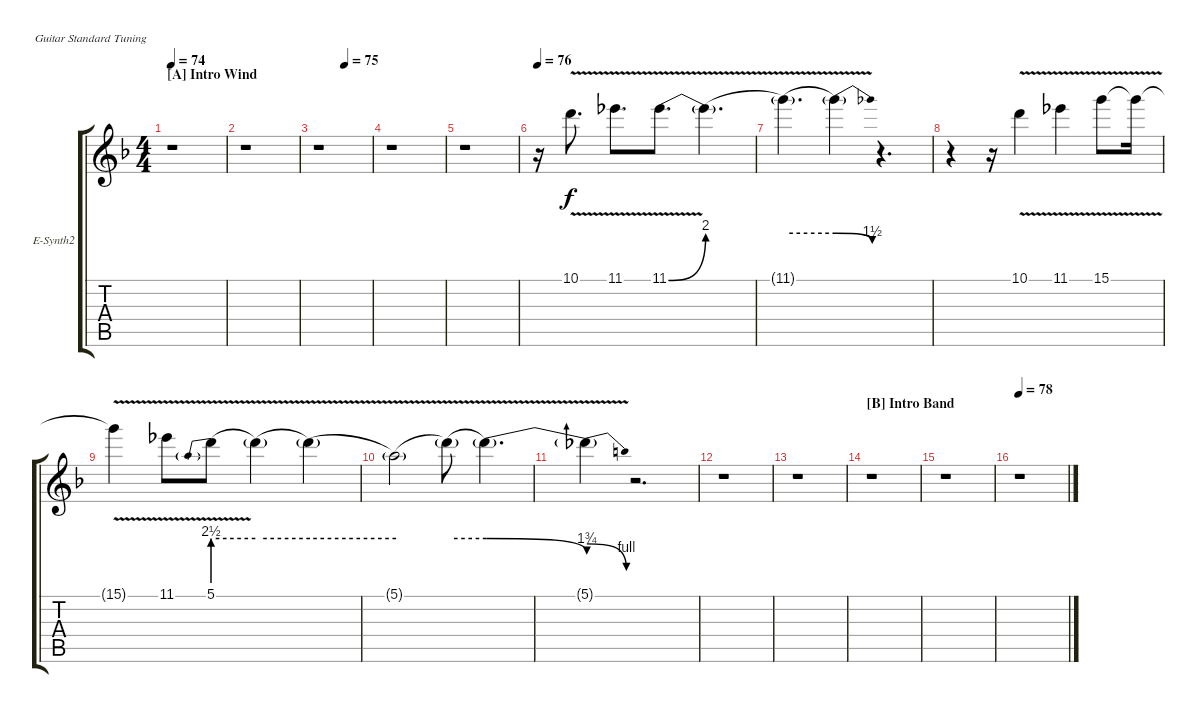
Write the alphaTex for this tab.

\bracketExtendMode groupsimilarinstruments
\firstSystemTrackNameOrientation horizontal
\otherSystemsTrackNameOrientation horizontal
\track ("Claude Schnell 2" "E-Synth2") {instrument acousticguitarsteel}
\staff {score tabs}
\tuning (E4 B3 G3 D3 A2 E2)
\ts (4 4)
\section ("A" "Intro Wind")
\tempo 74
\clef g2
\ks dminor
r.1{dy f instrument acousticguitarsteel} |
r.1 |
\tempo (75 0.5)
r.1 |
\beaming (8 2 2 2 2)
\scale
0.487395 r.1 |
\scale
0.256303 r.1 |
\tempo 76
\scale
0.256303 r.16 10.1{v}.8{d} 11.1{v}.8{d} 11.1{be (bend 0 0 16.2 8) v}.8{d} 11.1{be (hold 0 0 60 0) v t}.4{d} |
\scale
0.333333 11.1{be (hold 0 8 60 8) v t}.4{d} 11.1{be (release 0 8 60 6) v t}.4 r.4{d} |
\scale
0.333333 r.4 r.16 10.1{v}.4 11.1{v}.4 15.1{v}.8 15.1{v t}.16 |
\scale
0.333333 15.1{v t}.4 11.1{v}.8 5.1{be (prebend 0 10 60 10) v}.8 5.1{be (hold 0 10 60 10) v t}.4 5.1{be (hold 0 10 60 10) v t}.4 |
\scale
0.333333 5.1{be (hold 0 0 60 0) v t}.2 5.1{be (hold 0 10 60 10) v t}.8 5.1{be (release 0 10 59.4 7) v t}.4{d} |
\scale
0.333333 5.1{be (release 0 9 60 4) v t}.4 r.2{d} |
\scale
0.333333 r.1 |
\scale
0.333333 r.1 |
\section ("B" "Intro Band")
\scale
0.333333 r.1 |
\scale
0.333333 r.1 |
\tempo 78
\scale
0.333333 r.1
